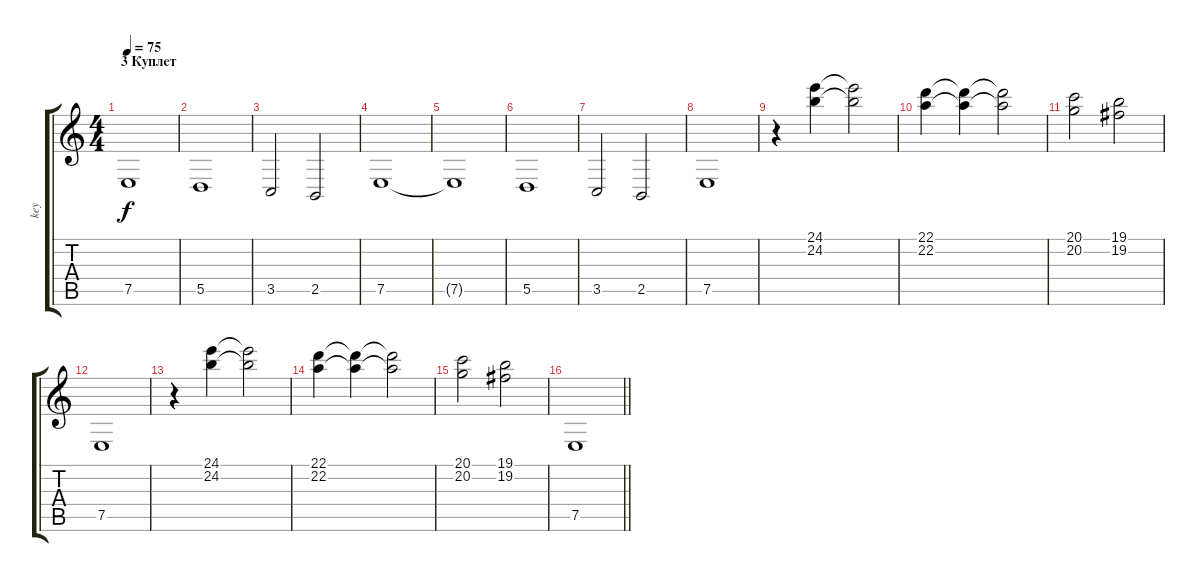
\track ("key" "key") {instrument steeldrums}
\staff {score tabs}
\tuning (E4 B3 G3 D3 A2 E2) {hide}
\ts (4 4)
\section ("" "3 Куплет")
\tempo 75
\clef g2
\ks c
7.5.1{dy f instrument pad2warm} |
5.5.1 |
3.5.2 2.5.2 |
7.5.1 |
7.5{t}.1 |
5.5.1 |
3.5.2 2.5.2 |
7.5.1 |
r.4 (24.1 24.2).4 (24.1{t} 24.2{t}).2 |
(22.1 22.2).4 (22.1{t} 22.2{t}).4 (22.1{t} 22.2{t}).2 |
(20.1 20.2).2 (19.1 19.2).2 |
7.5.1 |
r.4 (24.1 24.2).4 (24.1{t} 24.2{t}).2 |
(22.1 22.2).4 (22.1{t} 22.2{t}).4 (22.1{t} 22.2{t}).2 |
(20.1 20.2).2 (19.1 19.2).2 |
\barLineRight lightlight
7.5.1
